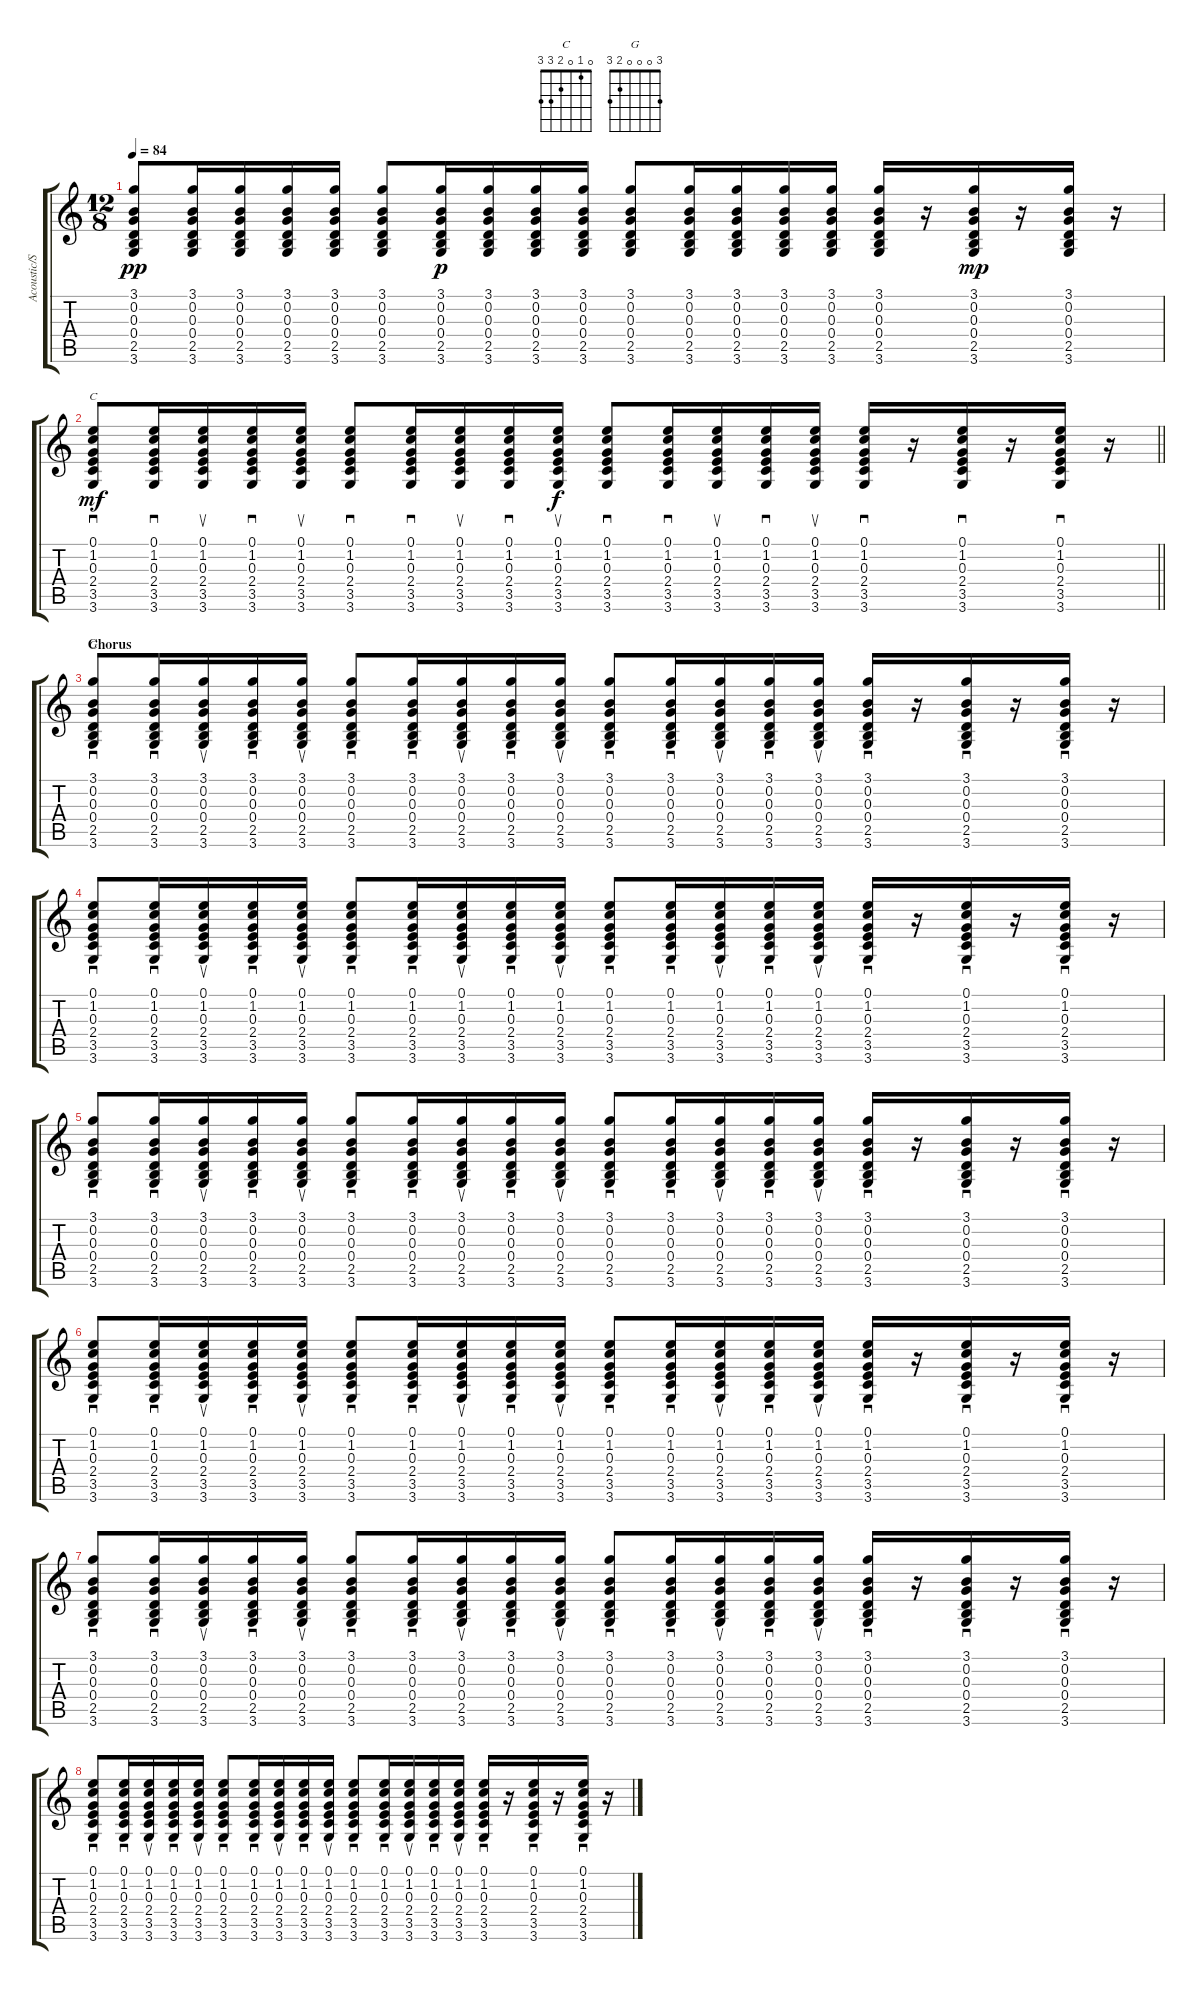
\track ("Acoustic/Strum" "Acoustic/S") {instrument acousticguitarsteel}
\staff {score tabs}
\tuning (E4 B3 G3 D3 A2 E2) {hide}
\chord ("C" 0 1 0 2 3 3)
\chord ("G" 3 0 0 0 2 3)
\ts (12 8)
\tempo 84
\clef g2
\ks c
(3.1 0.2 0.3 0.4 2.5 3.6).8{dy pp} (3.1 0.2 0.3 0.4 2.5 3.6).16 (3.1 0.2 0.3 0.4 2.5 3.6).16 (3.1 0.2 0.3 0.4 2.5 3.6).16 (3.1 0.2 0.3 0.4 2.5 3.6).16 (3.1 0.2 0.3 0.4 2.5 3.6).8 (3.1 0.2 0.3 0.4 2.5 3.6).16{dy p} (3.1 0.2 0.3 0.4 2.5 3.6).16 (3.1 0.2 0.3 0.4 2.5 3.6).16 (3.1 0.2 0.3 0.4 2.5 3.6).16 (3.1 0.2 0.3 0.4 2.5 3.6).8 (3.1 0.2 0.3 0.4 2.5 3.6).16 (3.1 0.2 0.3 0.4 2.5 3.6).16 (3.1 0.2 0.3 0.4 2.5 3.6).16 (3.1 0.2 0.3 0.4 2.5 3.6).16 (3.1 0.2 0.3 0.4 2.5 3.6).16 r.16 (3.1 0.2 0.3 0.4 2.5 3.6).16{dy mp} r.16 (3.1 0.2 0.3 0.4 2.5 3.6).16 r.16 |
\barLineRight lightlight
(0.1 1.2 0.3 2.4 3.5 3.6).8{sd ch "C" dy mf} (0.1 1.2 0.3 2.4 3.5 3.6).16{sd} (0.1 1.2 0.3 2.4 3.5 3.6).16{su} (0.1 1.2 0.3 2.4 3.5 3.6).16{sd} (0.1 1.2 0.3 2.4 3.5 3.6).16{su} (0.1 1.2 0.3 2.4 3.5 3.6).8{sd} (0.1 1.2 0.3 2.4 3.5 3.6).16{sd} (0.1 1.2 0.3 2.4 3.5 3.6).16{su} (0.1 1.2 0.3 2.4 3.5 3.6).16{sd} (0.1 1.2 0.3 2.4 3.5 3.6).16{su dy f} (0.1 1.2 0.3 2.4 3.5 3.6).8{sd} (0.1 1.2 0.3 2.4 3.5 3.6).16{sd} (0.1 1.2 0.3 2.4 3.5 3.6).16{su} (0.1 1.2 0.3 2.4 3.5 3.6).16{sd} (0.1 1.2 0.3 2.4 3.5 3.6).16{su} (0.1 1.2 0.3 2.4 3.5 3.6).16{sd} r.16 (0.1 1.2 0.3 2.4 3.5 3.6).16{sd} r.16 (0.1 1.2 0.3 2.4 3.5 3.6).16{sd} r.16 |
\section ("" "Chorus")
(3.1 0.2 0.3 0.4 2.5 3.6).8{sd ch "G"} (3.1 0.2 0.3 0.4 2.5 3.6).16{sd} (3.1 0.2 0.3 0.4 2.5 3.6).16{su} (3.1 0.2 0.3 0.4 2.5 3.6).16{sd} (3.1 0.2 0.3 0.4 2.5 3.6).16{su} (3.1 0.2 0.3 0.4 2.5 3.6).8{sd} (3.1 0.2 0.3 0.4 2.5 3.6).16{sd} (3.1 0.2 0.3 0.4 2.5 3.6).16{su} (3.1 0.2 0.3 0.4 2.5 3.6).16{sd} (3.1 0.2 0.3 0.4 2.5 3.6).16{su} (3.1 0.2 0.3 0.4 2.5 3.6).8{sd} (3.1 0.2 0.3 0.4 2.5 3.6).16{sd} (3.1 0.2 0.3 0.4 2.5 3.6).16{su} (3.1 0.2 0.3 0.4 2.5 3.6).16{sd} (3.1 0.2 0.3 0.4 2.5 3.6).16{su} (3.1 0.2 0.3 0.4 2.5 3.6).16{sd} r.16 (3.1 0.2 0.3 0.4 2.5 3.6).16{sd} r.16 (3.1 0.2 0.3 0.4 2.5 3.6).16{sd} r.16 |
(0.1 1.2 0.3 2.4 3.5 3.6).8{sd} (0.1 1.2 0.3 2.4 3.5 3.6).16{sd} (0.1 1.2 0.3 2.4 3.5 3.6).16{su} (0.1 1.2 0.3 2.4 3.5 3.6).16{sd} (0.1 1.2 0.3 2.4 3.5 3.6).16{su} (0.1 1.2 0.3 2.4 3.5 3.6).8{sd} (0.1 1.2 0.3 2.4 3.5 3.6).16{sd} (0.1 1.2 0.3 2.4 3.5 3.6).16{su} (0.1 1.2 0.3 2.4 3.5 3.6).16{sd} (0.1 1.2 0.3 2.4 3.5 3.6).16{su} (0.1 1.2 0.3 2.4 3.5 3.6).8{sd} (0.1 1.2 0.3 2.4 3.5 3.6).16{sd} (0.1 1.2 0.3 2.4 3.5 3.6).16{su} (0.1 1.2 0.3 2.4 3.5 3.6).16{sd} (0.1 1.2 0.3 2.4 3.5 3.6).16{su} (0.1 1.2 0.3 2.4 3.5 3.6).16{sd} r.16 (0.1 1.2 0.3 2.4 3.5 3.6).16{sd} r.16 (0.1 1.2 0.3 2.4 3.5 3.6).16{sd} r.16 |
(3.1 0.2 0.3 0.4 2.5 3.6).8{sd} (3.1 0.2 0.3 0.4 2.5 3.6).16{sd} (3.1 0.2 0.3 0.4 2.5 3.6).16{su} (3.1 0.2 0.3 0.4 2.5 3.6).16{sd} (3.1 0.2 0.3 0.4 2.5 3.6).16{su} (3.1 0.2 0.3 0.4 2.5 3.6).8{sd} (3.1 0.2 0.3 0.4 2.5 3.6).16{sd} (3.1 0.2 0.3 0.4 2.5 3.6).16{su} (3.1 0.2 0.3 0.4 2.5 3.6).16{sd} (3.1 0.2 0.3 0.4 2.5 3.6).16{su} (3.1 0.2 0.3 0.4 2.5 3.6).8{sd} (3.1 0.2 0.3 0.4 2.5 3.6).16{sd} (3.1 0.2 0.3 0.4 2.5 3.6).16{su} (3.1 0.2 0.3 0.4 2.5 3.6).16{sd} (3.1 0.2 0.3 0.4 2.5 3.6).16{su} (3.1 0.2 0.3 0.4 2.5 3.6).16{sd} r.16 (3.1 0.2 0.3 0.4 2.5 3.6).16{sd} r.16 (3.1 0.2 0.3 0.4 2.5 3.6).16{sd} r.16 |
(0.1 1.2 0.3 2.4 3.5 3.6).8{sd} (0.1 1.2 0.3 2.4 3.5 3.6).16{sd} (0.1 1.2 0.3 2.4 3.5 3.6).16{su} (0.1 1.2 0.3 2.4 3.5 3.6).16{sd} (0.1 1.2 0.3 2.4 3.5 3.6).16{su} (0.1 1.2 0.3 2.4 3.5 3.6).8{sd} (0.1 1.2 0.3 2.4 3.5 3.6).16{sd} (0.1 1.2 0.3 2.4 3.5 3.6).16{su} (0.1 1.2 0.3 2.4 3.5 3.6).16{sd} (0.1 1.2 0.3 2.4 3.5 3.6).16{su} (0.1 1.2 0.3 2.4 3.5 3.6).8{sd} (0.1 1.2 0.3 2.4 3.5 3.6).16{sd} (0.1 1.2 0.3 2.4 3.5 3.6).16{su} (0.1 1.2 0.3 2.4 3.5 3.6).16{sd} (0.1 1.2 0.3 2.4 3.5 3.6).16{su} (0.1 1.2 0.3 2.4 3.5 3.6).16{sd} r.16 (0.1 1.2 0.3 2.4 3.5 3.6).16{sd} r.16 (0.1 1.2 0.3 2.4 3.5 3.6).16{sd} r.16 |
(3.1 0.2 0.3 0.4 2.5 3.6).8{sd} (3.1 0.2 0.3 0.4 2.5 3.6).16{sd} (3.1 0.2 0.3 0.4 2.5 3.6).16{su} (3.1 0.2 0.3 0.4 2.5 3.6).16{sd} (3.1 0.2 0.3 0.4 2.5 3.6).16{su} (3.1 0.2 0.3 0.4 2.5 3.6).8{sd} (3.1 0.2 0.3 0.4 2.5 3.6).16{sd} (3.1 0.2 0.3 0.4 2.5 3.6).16{su} (3.1 0.2 0.3 0.4 2.5 3.6).16{sd} (3.1 0.2 0.3 0.4 2.5 3.6).16{su} (3.1 0.2 0.3 0.4 2.5 3.6).8{sd} (3.1 0.2 0.3 0.4 2.5 3.6).16{sd} (3.1 0.2 0.3 0.4 2.5 3.6).16{su} (3.1 0.2 0.3 0.4 2.5 3.6).16{sd} (3.1 0.2 0.3 0.4 2.5 3.6).16{su} (3.1 0.2 0.3 0.4 2.5 3.6).16{sd} r.16 (3.1 0.2 0.3 0.4 2.5 3.6).16{sd} r.16 (3.1 0.2 0.3 0.4 2.5 3.6).16{sd} r.16 |
(0.1 1.2 0.3 2.4 3.5 3.6).8{sd} (0.1 1.2 0.3 2.4 3.5 3.6).16{sd} (0.1 1.2 0.3 2.4 3.5 3.6).16{su} (0.1 1.2 0.3 2.4 3.5 3.6).16{sd} (0.1 1.2 0.3 2.4 3.5 3.6).16{su} (0.1 1.2 0.3 2.4 3.5 3.6).8{sd} (0.1 1.2 0.3 2.4 3.5 3.6).16{sd} (0.1 1.2 0.3 2.4 3.5 3.6).16{su} (0.1 1.2 0.3 2.4 3.5 3.6).16{sd} (0.1 1.2 0.3 2.4 3.5 3.6).16{su} (0.1 1.2 0.3 2.4 3.5 3.6).8{sd} (0.1 1.2 0.3 2.4 3.5 3.6).16{sd} (0.1 1.2 0.3 2.4 3.5 3.6).16{su} (0.1 1.2 0.3 2.4 3.5 3.6).16{sd} (0.1 1.2 0.3 2.4 3.5 3.6).16{su} (0.1 1.2 0.3 2.4 3.5 3.6).16{sd} r.16 (0.1 1.2 0.3 2.4 3.5 3.6).16{sd} r.16 (0.1 1.2 0.3 2.4 3.5 3.6).16{sd} r.16
